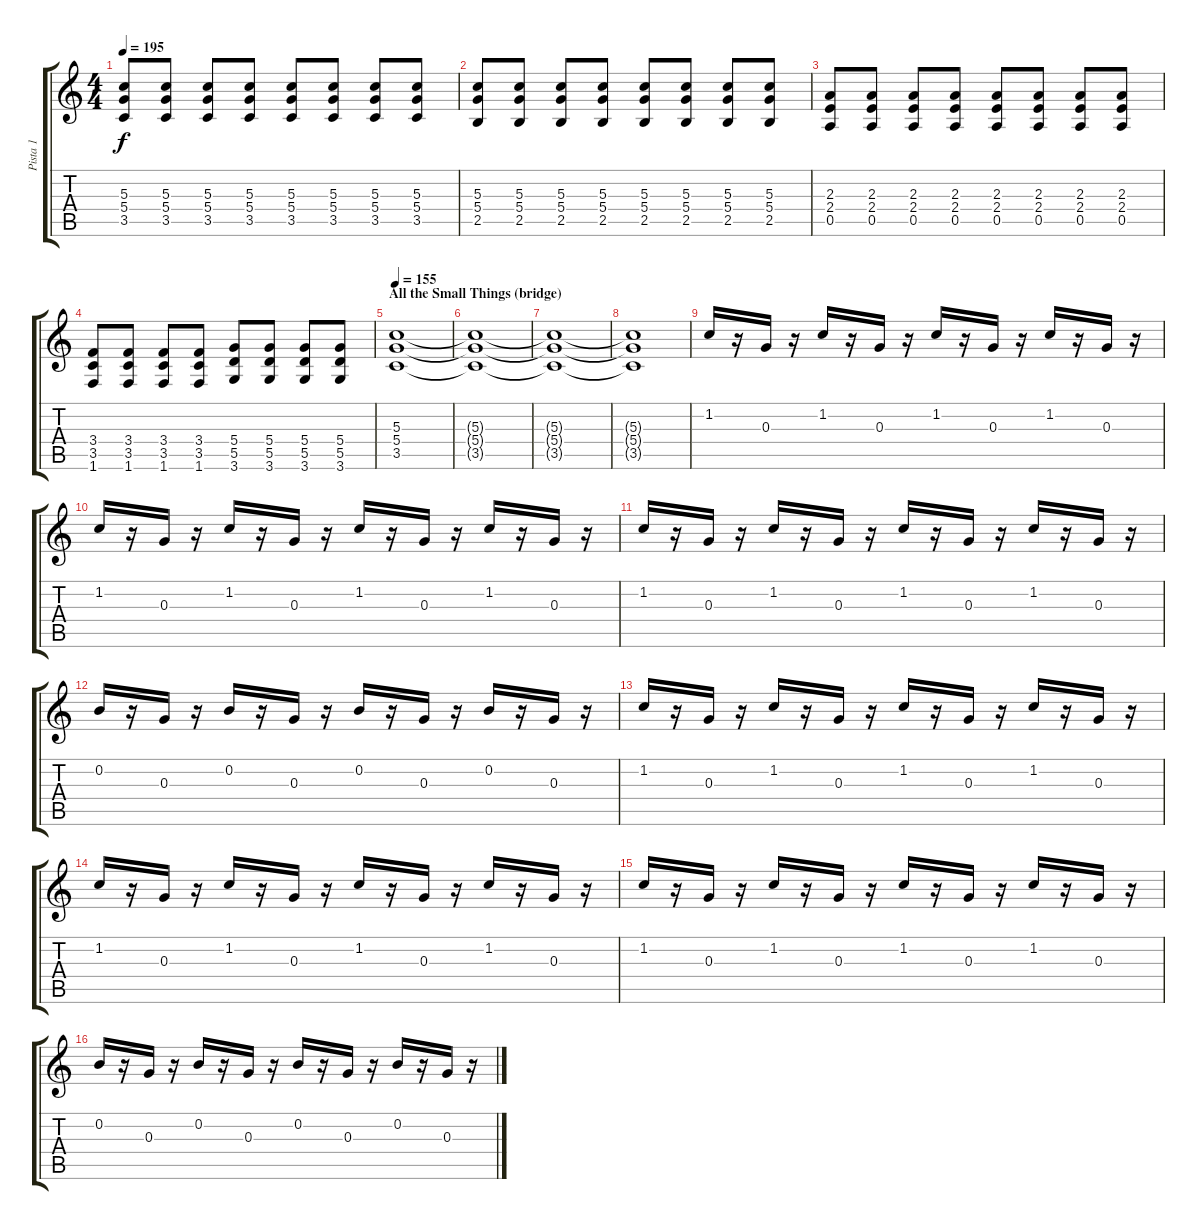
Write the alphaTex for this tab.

\track ("Pista 1" "Pista 1") {instrument distortionguitar}
\staff {score tabs}
\tuning (E4 B3 G3 D3 A2 E2) {hide}
\ts (4 4)
\tempo 195
\clef g2
\ks c
(5.3 5.4 3.5).8{dy f} (5.3 5.4 3.5).8 (5.3 5.4 3.5).8 (5.3 5.4 3.5).8 (5.3 5.4 3.5).8 (5.3 5.4 3.5).8 (5.3 5.4 3.5).8 (5.3 5.4 3.5).8 |
(5.3 5.4 2.5).8 (5.3 5.4 2.5).8 (5.3 5.4 2.5).8 (5.3 5.4 2.5).8 (5.3 5.4 2.5).8 (5.3 5.4 2.5).8 (5.3 5.4 2.5).8 (5.3 5.4 2.5).8 |
(2.3 2.4 0.5).8 (2.3 2.4 0.5).8 (2.3 2.4 0.5).8 (2.3 2.4 0.5).8 (2.3 2.4 0.5).8 (2.3 2.4 0.5).8 (2.3 2.4 0.5).8 (2.3 2.4 0.5).8 |
(3.4 3.5 1.6).8 (3.4 3.5 1.6).8 (3.4 3.5 1.6).8 (3.4 3.5 1.6).8 (5.4 5.5 3.6).8 (5.4 5.5 3.6).8 (5.4 5.5 3.6).8 (5.4 5.5 3.6).8 |
\section ("" "All the Small Things (bridge)")
\tempo 155
(5.3 5.4 3.5).1 |
(5.3{t} 5.4{t} 3.5{t}).1 |
(5.3{t} 5.4{t} 3.5{t}).1 |
(5.3{t} 5.4{t} 3.5{t}).1 |
1.2.16 r.16 0.3.16 r.16 1.2.16 r.16 0.3.16 r.16 1.2.16 r.16 0.3.16 r.16 1.2.16 r.16 0.3.16 r.16 |
1.2.16 r.16 0.3.16 r.16 1.2.16 r.16 0.3.16 r.16 1.2.16 r.16 0.3.16 r.16 1.2.16 r.16 0.3.16 r.16 |
1.2.16 r.16 0.3.16 r.16 1.2.16 r.16 0.3.16 r.16 1.2.16 r.16 0.3.16 r.16 1.2.16 r.16 0.3.16 r.16 |
0.2.16 r.16 0.3.16 r.16 0.2.16 r.16 0.3.16 r.16 0.2.16 r.16 0.3.16 r.16 0.2.16 r.16 0.3.16 r.16 |
1.2.16 r.16 0.3.16 r.16 1.2.16 r.16 0.3.16 r.16 1.2.16 r.16 0.3.16 r.16 1.2.16 r.16 0.3.16 r.16 |
1.2.16 r.16 0.3.16 r.16 1.2.16 r.16 0.3.16 r.16 1.2.16 r.16 0.3.16 r.16 1.2.16 r.16 0.3.16 r.16 |
1.2.16 r.16 0.3.16 r.16 1.2.16 r.16 0.3.16 r.16 1.2.16 r.16 0.3.16 r.16 1.2.16 r.16 0.3.16 r.16 |
0.2.16 r.16 0.3.16 r.16 0.2.16 r.16 0.3.16 r.16 0.2.16 r.16 0.3.16 r.16 0.2.16 r.16 0.3.16 r.16
